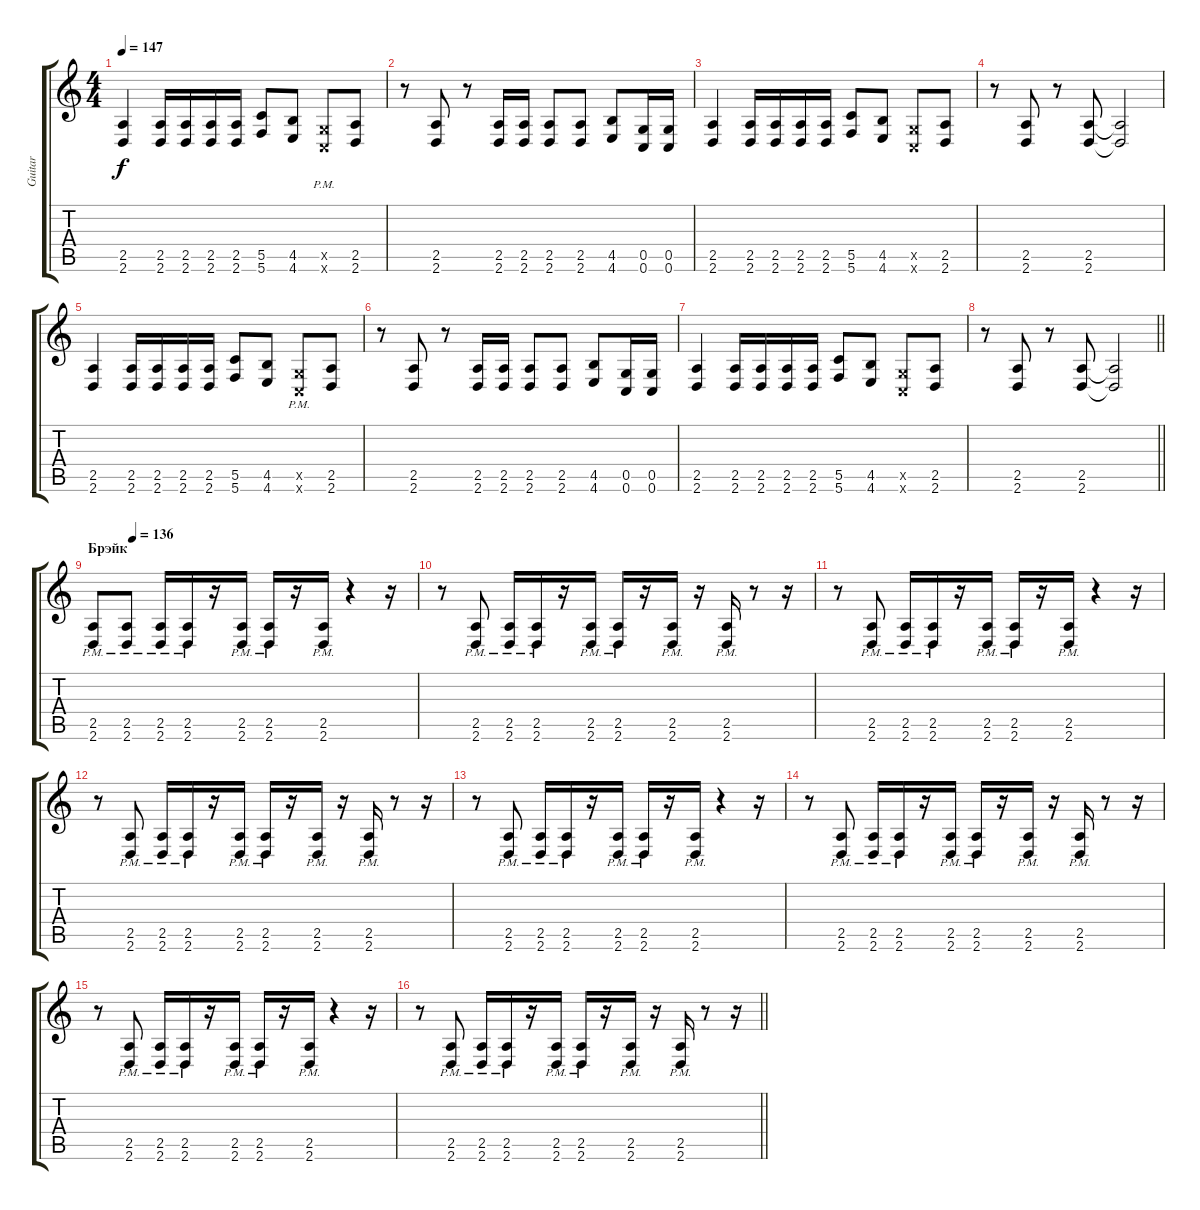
\track ("Guitar" "Guitar") {instrument distortionguitar}
\staff {score tabs}
\tuning (D4 A3 F3 C3 G2 C2) {hide}
\ts (4 4)
\tempo 147
\clef g2
\ks c
(2.5 2.6).4{dy f} (2.5 2.6).16 (2.5 2.6).16 (2.5 2.6).16 (2.5 2.6).16 (5.5 5.6).8 (4.5 4.6).8 (0.5{pm x} 0.6{pm x}).8 (2.5 2.6).8 |
r.8 (2.5 2.6).8 r.8 (2.5 2.6).16 (2.5 2.6).16 (2.5 2.6).8 (2.5 2.6).8 (4.5 4.6).8 (0.5 0.6).16 (0.5 0.6).16 |
(2.5 2.6).4 (2.5 2.6).16 (2.5 2.6).16 (2.5 2.6).16 (2.5 2.6).16 (5.5 5.6).8 (4.5 4.6).8 (0.5{x} 0.6{x}).8 (2.5 2.6).8 |
r.8 (2.5 2.6).8 r.8 (2.5 2.6).8 (2.5{t} 2.6{t}).2 |
(2.5 2.6).4 (2.5 2.6).16 (2.5 2.6).16 (2.5 2.6).16 (2.5 2.6).16 (5.5 5.6).8 (4.5 4.6).8 (0.5{pm x} 0.6{pm x}).8 (2.5 2.6).8 |
r.8 (2.5 2.6).8 r.8 (2.5 2.6).16 (2.5 2.6).16 (2.5 2.6).8 (2.5 2.6).8 (4.5 4.6).8 (0.5 0.6).16 (0.5 0.6).16 |
(2.5 2.6).4 (2.5 2.6).16 (2.5 2.6).16 (2.5 2.6).16 (2.5 2.6).16 (5.5 5.6).8 (4.5 4.6).8 (0.5{x} 0.6{x}).8 (2.5 2.6).8 |
\barLineRight lightlight
r.8 (2.5 2.6).8 r.8 (2.5 2.6).8 (2.5{t} 2.6{t}).2 |
\section ("" "Брэйк")
\tempo (136 0.125)
(2.5{pm} 2.6{pm}).8 (2.5{pm} 2.6{pm}).8 (2.5{pm} 2.6{pm}).16 (2.5{pm} 2.6{pm}).16 r.16 (2.5{pm} 2.6{pm}).16 (2.5{pm} 2.6{pm}).16 r.16 (2.5{pm} 2.6{pm}).16 r.4 r.16 |
r.8 (2.5{pm} 2.6{pm}).8 (2.5{pm} 2.6{pm}).16 (2.5{pm} 2.6{pm}).16 r.16 (2.5{pm} 2.6{pm}).16 (2.5{pm} 2.6{pm}).16 r.16 (2.5{pm} 2.6{pm}).16 r.16 (2.5{pm} 2.6{pm}).16 r.8 r.16 |
r.8 (2.5{pm} 2.6{pm}).8 (2.5{pm} 2.6{pm}).16 (2.5{pm} 2.6{pm}).16 r.16 (2.5{pm} 2.6{pm}).16 (2.5{pm} 2.6{pm}).16 r.16 (2.5{pm} 2.6{pm}).16 r.4 r.16 |
r.8 (2.5{pm} 2.6{pm}).8 (2.5{pm} 2.6{pm}).16 (2.5{pm} 2.6{pm}).16 r.16 (2.5{pm} 2.6{pm}).16 (2.5{pm} 2.6{pm}).16 r.16 (2.5{pm} 2.6{pm}).16 r.16 (2.5{pm} 2.6{pm}).16 r.8 r.16 |
r.8 (2.5{pm} 2.6{pm}).8 (2.5{pm} 2.6{pm}).16 (2.5{pm} 2.6{pm}).16 r.16 (2.5{pm} 2.6{pm}).16 (2.5{pm} 2.6{pm}).16 r.16 (2.5{pm} 2.6{pm}).16 r.4 r.16 |
r.8 (2.5{pm} 2.6{pm}).8 (2.5{pm} 2.6{pm}).16 (2.5{pm} 2.6{pm}).16 r.16 (2.5{pm} 2.6{pm}).16 (2.5{pm} 2.6{pm}).16 r.16 (2.5{pm} 2.6{pm}).16 r.16 (2.5{pm} 2.6{pm}).16 r.8 r.16 |
r.8 (2.5{pm} 2.6{pm}).8 (2.5{pm} 2.6{pm}).16 (2.5{pm} 2.6{pm}).16 r.16 (2.5{pm} 2.6{pm}).16 (2.5{pm} 2.6{pm}).16 r.16 (2.5{pm} 2.6{pm}).16 r.4 r.16 |
\barLineRight lightlight
r.8 (2.5{pm} 2.6{pm}).8 (2.5{pm} 2.6{pm}).16 (2.5{pm} 2.6{pm}).16 r.16 (2.5{pm} 2.6{pm}).16 (2.5{pm} 2.6{pm}).16 r.16 (2.5{pm} 2.6{pm}).16 r.16 (2.5{pm} 2.6{pm}).16 r.8 r.16
